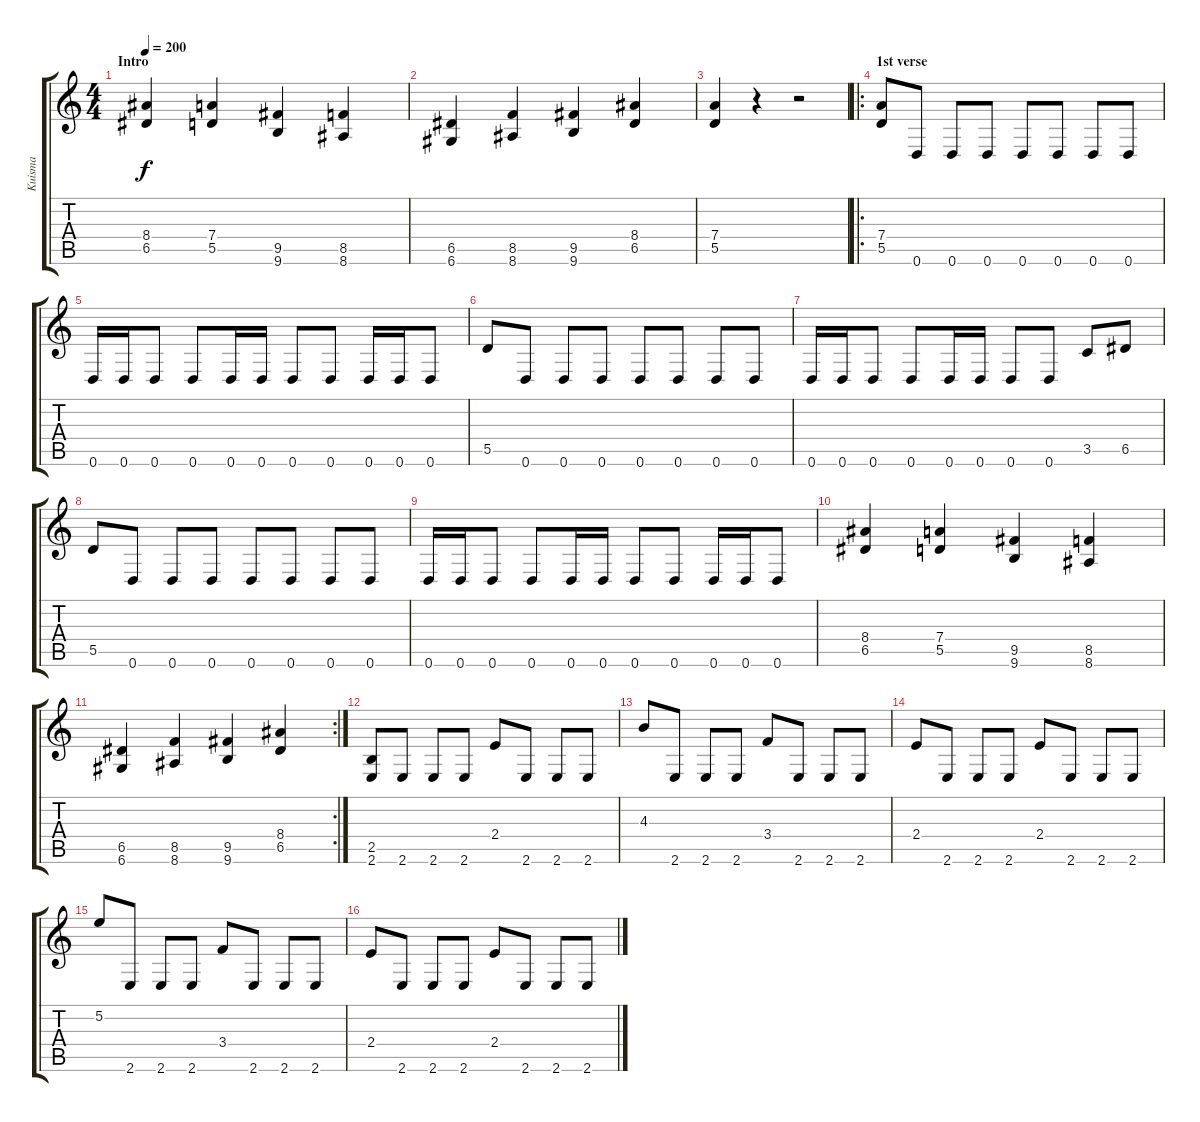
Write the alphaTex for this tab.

\track ("Kuisma" "Kuisma") {instrument distortionguitar}
\staff {score tabs}
\tuning (E4 B3 G3 D3 A2 D2) {hide}
\ts (4 4)
\section ("" "Intro")
\tempo 200
\clef g2
\ks c
(8.4 6.5).4{dy f instrument distortionguitar} (7.4 5.5).4 (9.5 9.6).4 (8.5 8.6).4 |
(6.5 6.6).4 (8.5 8.6).4 (9.5 9.6).4 (8.4 6.5).4 |
(7.4 5.5).4 r.4 r.2 |
\ro
\section ("" "1st verse")
(7.4 5.5).8 0.6.8 0.6.8 0.6.8 0.6.8 0.6.8 0.6.8 0.6.8 |
0.6.16 0.6.16 0.6.8 0.6.8 0.6.16 0.6.16 0.6.8 0.6.8 0.6.16 0.6.16 0.6.8 |
5.5.8 0.6.8 0.6.8 0.6.8 0.6.8 0.6.8 0.6.8 0.6.8 |
0.6.16 0.6.16 0.6.8 0.6.8 0.6.16 0.6.16 0.6.8 0.6.8 3.5.8 6.5.8 |
5.5.8 0.6.8 0.6.8 0.6.8 0.6.8 0.6.8 0.6.8 0.6.8 |
0.6.16 0.6.16 0.6.8 0.6.8 0.6.16 0.6.16 0.6.8 0.6.8 0.6.16 0.6.16 0.6.8 |
(8.4 6.5).4 (7.4 5.5).4 (9.5 9.6).4 (8.5 8.6).4 |
\rc 2
(6.5 6.6).4 (8.5 8.6).4 (9.5 9.6).4 (8.4 6.5).4 |
(2.5 2.6).8 2.6.8 2.6.8 2.6.8 2.4.8 2.6.8 2.6.8 2.6.8 |
4.3.8 2.6.8 2.6.8 2.6.8 3.4.8 2.6.8 2.6.8 2.6.8 |
2.4.8 2.6.8 2.6.8 2.6.8 2.4.8 2.6.8 2.6.8 2.6.8 |
5.2.8 2.6.8 2.6.8 2.6.8 3.4.8 2.6.8 2.6.8 2.6.8 |
2.4.8 2.6.8 2.6.8 2.6.8 2.4.8 2.6.8 2.6.8 2.6.8
